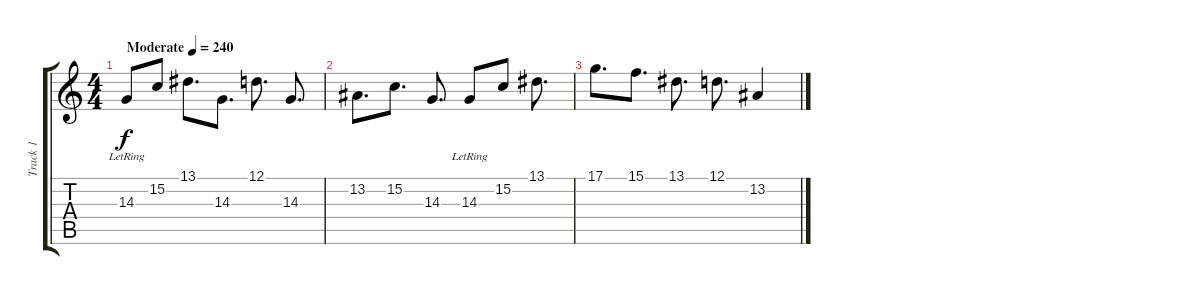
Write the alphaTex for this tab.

\track ("Track 1" "Track 1") {instrument orchestralharp}
\staff {score tabs}
\tuning (D4 A3 F3 C3 G2 C2) {hide}
\ts (4 4)
\tempo (240 "Moderate")
\clef g2
\ks c
14.3{lr}.8{dy f instrument orchestralharp} 15.2.8 13.1.8{d} 14.3.8{d} 12.1.8{d} 14.3.8{d} |
13.2.8{d} 15.2.8{d} 14.3.8{d} 14.3{lr}.8 15.2.8 13.1.8{d} |
17.1.8{d} 15.1.8{d} 13.1.8{d} 12.1.8{d} 13.2.4
